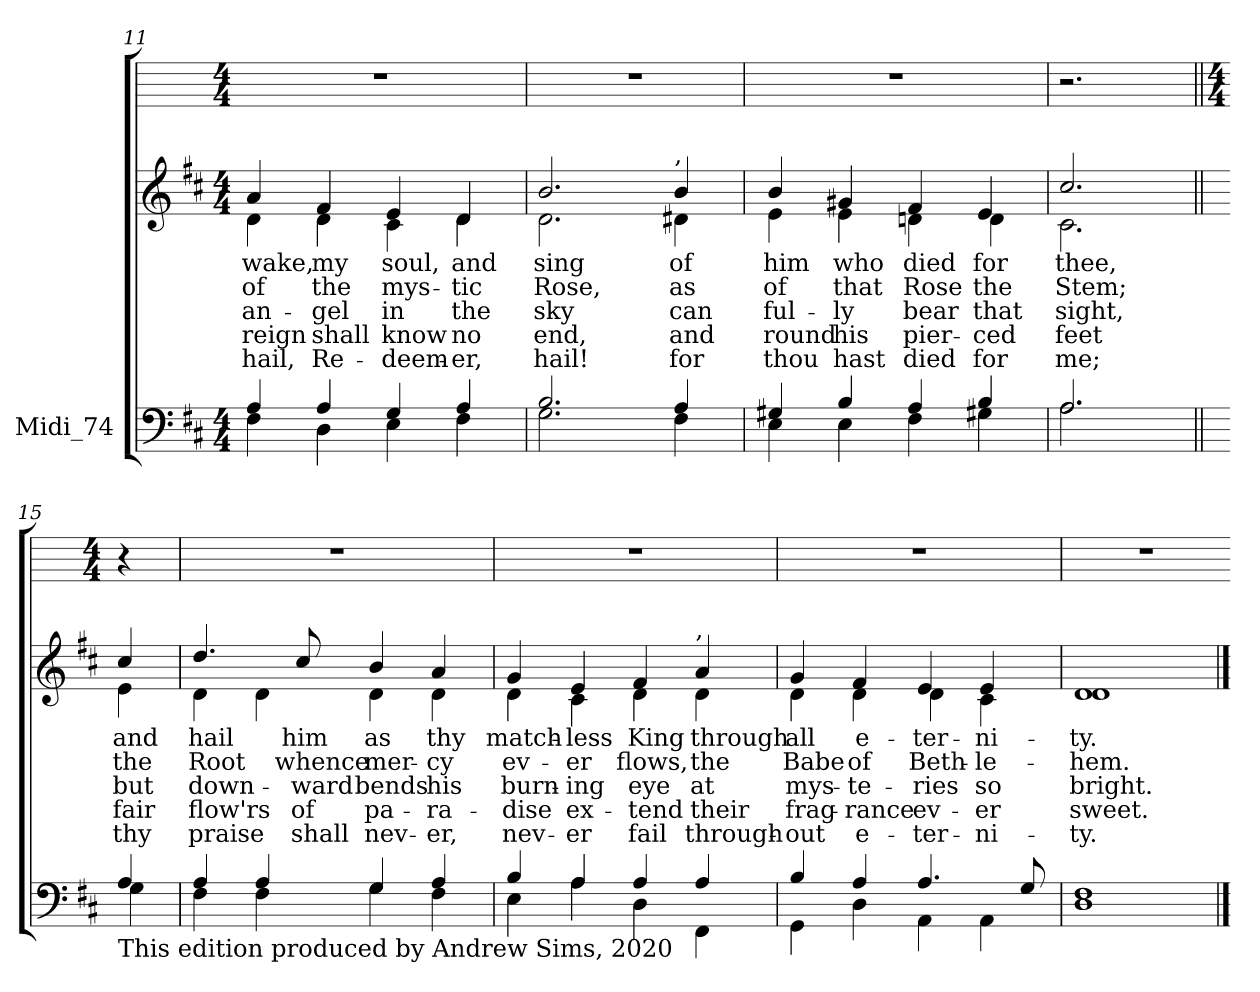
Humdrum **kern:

**kern	**kern	**text	**text	**text	**text	**text	**kern
*part3	*part2	*part2	*part2	*part2	*part2	*part2	*part1
*staff3	*staff2	*staff2	*staff2	*staff2	*staff2	*staff2	*staff1
*I"Midi_74	*	*	*	*	*	*	*
*clefF4	*clefG2	*	*	*	*	*	*
*k[f#c#]	*k[f#c#]	*	*	*	*	*	*
*D:	*D:	*	*	*	*	*	*
*M4/4	*M4/4	*	*	*	*	*	*M4/4
=11	=11	=11	=11	=11	=11	=11	=11
*^	*	*	*	*	*	*	*
!	!	!	!LO:LY:b	!LO:LY:b	!LO:LY:b	!LO:LY:b	!LO:LY:b	!
*	*	*^	*	*	*	*	*	*
4A/	4F#\	4a/	4d\	wake,	of	an-	-reign	hail,	1r
!	!	!	!	!LO:LY:b	!LO:LY:b	!LO:LY:b	!LO:LY:b	!LO:LY:b	!
4A/	4D\	4f#/	4d\	my	the	gel	shall	Re-	.
!	!	!	!	!LO:LY:b	!LO:LY:b	!LO:LY:b	!LO:LY:b	!LO:LY:b	!
4G/	4E\	4e/	4c#\	-soul,	mys-	-in	know	deem-	.
!	!	!	!	!LO:LY:b	!LO:LY:b	!LO:LY:b	!LO:LY:b	!LO:LY:b	!
4A/	4F#\	4d/	4d\	-and	tic	the	no	er,	.
=12	=12	=12	=12	=12	=12	=12	=12	=12	=12
!	!	!	!	!LO:LY:b	!LO:LY:b	!LO:LY:b	!LO:LY:b	!LO:LY:b	!
2.B/	2.G\	2.b/	2.d\	sing	Rose,	sky	end,	hail!	1r
!	!	!LO:TX:a:t=,	!	!	!	!	!	!	!
!	!	!	!	!LO:LY:b	!LO:LY:b	!LO:LY:b	!LO:LY:b	!LO:LY:b	!
4A/	4F#\	4b/	4d#X\	of	as	can	and	for	.
=13	=13	=13	=13	=13	=13	=13	=13	=13	=13
!	!	!	!	!LO:LY:b	!LO:LY:b	!LO:LY:b	!LO:LY:b	!LO:LY:b	!
4G#X/	4E\	4b/	4e\	him	of	ful-	-round	thou	1r
!	!	!	!	!LO:LY:b	!LO:LY:b	!LO:LY:b	!LO:LY:b	!LO:LY:b	!
4B/	4E\	4g#X/	4e\	who	that	ly	his	hast	.
!	!	!	!	!LO:LY:b	!LO:LY:b	!LO:LY:b	!LO:LY:b	!LO:LY:b	!
4A/	4F#\	4f#/	4dn\	died	Rose	bear	pier-	-died	.
!	!	!	!	!LO:LY:b	!LO:LY:b	!LO:LY:b	!LO:LY:b	!LO:LY:b	!
4B/	4G#X\	4e/	4d\	for	the	that	ced	for	.
=14	=14	=14	=14	=14	=14	=14	=14	=14	=14
!	!	!	!	!LO:LY:b	!LO:LY:b	!LO:LY:b	!LO:LY:b	!LO:LY:b	!
2.A/	2.A\	2.cc#/	2.c#\	thee,	Stem;	sight,	feet	me;	2.r
!!LO:LB:g=z
=15||	=15||	=15||	=15||	=15||	=15||	=15||	=15||	=15||	=15||
*	*	*	*	*	*	*	*	*	*M4/4
!LO:TX:b:t=This edition produced by Andrew Sims, 2020	!	!	!	!	!	!	!	!	!
!	!	!	!	!LO:LY:b	!LO:LY:b	!LO:LY:b	!LO:LY:b	!LO:LY:b	!
4A/	4G\	4cc#/	4e\	and	the	but	fair	thy	4r
=16	=16	=16	=16	=16	=16	=16	=16	=16	=16
!	!	!	!	!LO:LY:b	!LO:LY:b	!LO:LY:b	!LO:LY:b	!LO:LY:b	!
4A/	4F#\	4.dd/	4d\	hail	Root	down-	-flow'rs	praise	1r
4A/	4F#\	.	4d\	.	.	.	.	.	.
!	!	!	!	!LO:LY:b	!LO:LY:b	!LO:LY:b	!LO:LY:b	!LO:LY:b	!
.	.	8cc#/	.	him	whence	ward	of	shall	.
!	!	!	!	!LO:LY:b	!LO:LY:b	!LO:LY:b	!LO:LY:b	!LO:LY:b	!
4G/	4G\	4b/	4d\	as	mer-	-bends	pa-	-nev-	.
!	!	!	!	!LO:LY:b	!LO:LY:b	!LO:LY:b	!LO:LY:b	!LO:LY:b	!
4A/	4F#\	4a/	4d\	-thy	cy	his	ra-	-er,	.
=17	=17	=17	=17	=17	=17	=17	=17	=17	=17
!	!	!	!	!LO:LY:b	!LO:LY:b	!LO:LY:b	!LO:LY:b	!LO:LY:b	!
4B/	4E\	4g/	4d\	match-	-ev-	-burn-	-dise	nev-	1r
!	!	!	!	!LO:LY:b	!LO:LY:b	!LO:LY:b	!LO:LY:b	!LO:LY:b	!
4A/	4A\	4e/	4c#\	-less	er	ing	ex-	-er	.
!	!	!	!	!LO:LY:b	!LO:LY:b	!LO:LY:b	!LO:LY:b	!LO:LY:b	!
4A/	4D\	4f#/	4d\	King	flows,	eye	tend	fail	.
!	!	!LO:TX:a:t=,	!	!	!	!	!	!	!
!	!	!	!	!LO:LY:b	!LO:LY:b	!LO:LY:b	!LO:LY:b	!LO:LY:b	!
4A/	4FF#\	4a/	4d\	through	the	at	their	through-	.
=18	=18	=18	=18	=18	=18	=18	=18	=18	=18
!	!	!	!	!LO:LY:b	!LO:LY:b	!LO:LY:b	!LO:LY:b	!LO:LY:b	!
4B/	4GG\	4g/	4d\	-all	Babe	mys-	-frag-	-out	1r
!	!	!	!	!LO:LY:b	!LO:LY:b	!LO:LY:b	!LO:LY:b	!LO:LY:b	!
4A/	4D\	4f#/	4d\	e-	-of	te-	-rance	e-	.
!	!	!	!	!LO:LY:b	!LO:LY:b	!LO:LY:b	!LO:LY:b	!LO:LY:b	!
4.A/	4AA\	4e/	4d\	-ter-	-Beth-	-ries	ev-	-ter-	.
!	!	!	!	!LO:LY:b	!LO:LY:b	!LO:LY:b	!LO:LY:b	!LO:LY:b	!
.	4AA\	4e/	4c#\	-ni-	-le-	-so	er	ni-	.
8G/	.	.	.	.	.	.	.	.	.
=19	=19	=19	=19	=19	=19	=19	=19	=19	=19
!	!	!	!	!LO:LY:b	!LO:LY:b	!LO:LY:b	!LO:LY:b	!LO:LY:b	!
1F#/	1D\	1d/	1d\	-ty.	hem.	bright.	sweet.	ty.	1r
*v	*v	*	*	*	*	*	*	*	*
*	*v	*v	*	*	*	*	*	*
==	==	=	=	=	=	=	=
*-	*-	*-	*-	*-	*-	*-	*-
